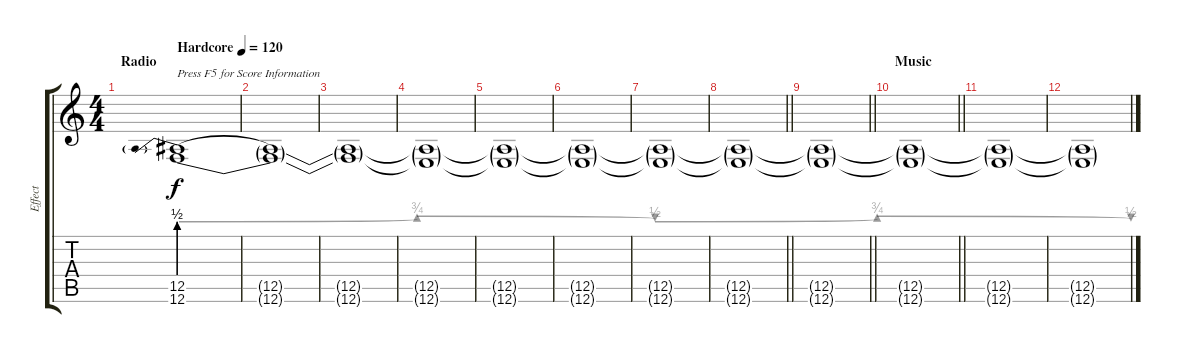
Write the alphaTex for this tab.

\track ("Effect" "Effect") {instrument applause}
\staff {score tabs}
\tuning (E4 B3 G3 D3 A2 E2) {hide}
\ts (4 4)
\section ("" "Radio")
\tempo (120 "Hardcore")
\clef g2
\ks c
(12.5{be (prebend 0 2 60 2)} 12.6{be (custom 0 2 15 3 30 2 44 3 60 2)}).1{txt "Press F5 for Score Information" dy f instrument applause} |
(12.5{t} 12.6{t}).1 |
(12.5{t} 12.6{t}).1 |
(12.5{t} 12.6{t}).1 |
(12.5{t} 12.6{t}).1 |
(12.5{t} 12.6{t}).1 |
(12.5{t} 12.6{t}).1 |
\barLineRight lightlight
(12.5{t} 12.6{t}).1 |
\barLineRight lightlight
(12.5{t} 12.6{t}).1 |
\section ("" "Music")
\barLineRight lightlight
(12.5{t} 12.6{t}).1 |
(12.5{t} 12.6{t}).1 |
(12.5{t} 12.6{t}).1
